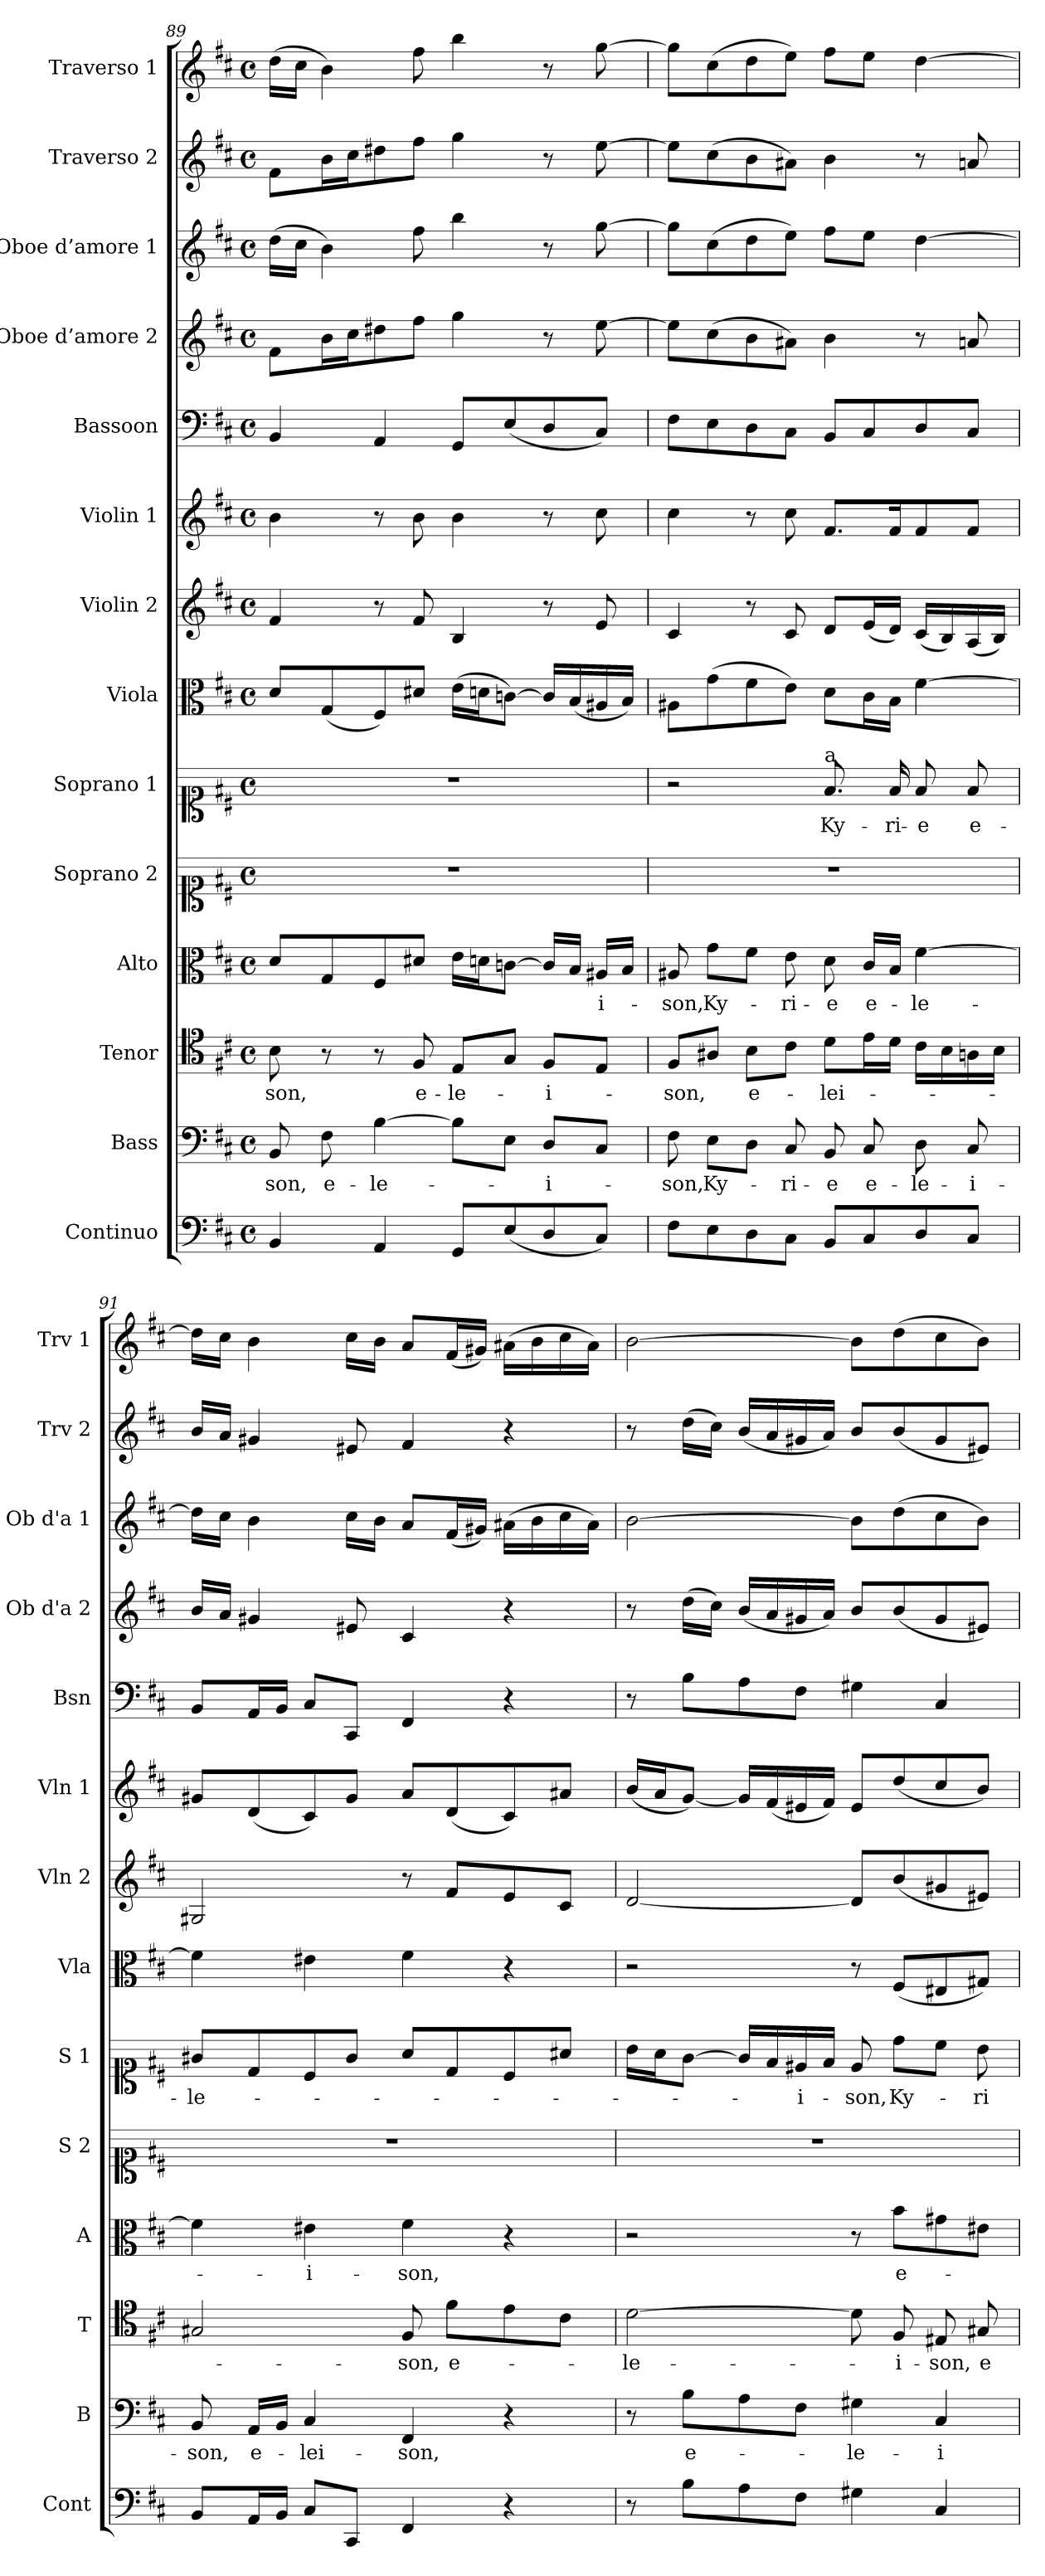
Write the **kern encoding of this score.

**kern	**kern	**text	**kern	**text	**kern	**text	**kern	**kern	**text	**kern	**kern	**kern	**kern	**kern	**kern	**kern	**kern
*part14	*part13	*part13	*part12	*part12	*part11	*part11	*part10	*part9	*part9	*part8	*part7	*part6	*part5	*part4	*part3	*part2	*part1
*staff14	*staff13	*staff13	*staff12	*staff12	*staff11	*staff11	*staff10	*staff9	*staff9	*staff8	*staff7	*staff6	*staff5	*staff4	*staff3	*staff2	*staff1
*I"Continuo	*I"Bass	*	*I"Tenor	*	*I"Alto	*	*I"Soprano 2	*I"Soprano 1	*	*I"Viola	*I"Violin 2	*I"Violin 1	*I"Bassoon	*I"Oboe d’amore 2	*I"Oboe d’amore 1	*I"Traverso 2	*I"Traverso 1
*I'Cont	*I'B	*	*I'T	*	*I'A	*	*I'S 2	*I'S 1	*	*I'Vla	*I'Vln 2	*I'Vln 1	*I'Bsn	*I'Ob d'a 2	*I'Ob d'a 1	*I'Trv 2	*I'Trv 1
*clefF4	*clefF4	*	*clefC4	*	*clefC3	*	*clefC1	*clefC1	*	*clefC3	*clefG2	*clefG2	*clefF4	*clefG2	*clefG2	*clefG2	*clefG2
*k[f#c#]	*k[f#c#]	*	*k[f#c#]	*	*k[f#c#]	*	*k[f#c#]	*k[f#c#]	*	*k[f#c#]	*k[f#c#]	*k[f#c#]	*k[f#c#]	*k[f#c#]	*k[f#c#]	*k[f#c#]	*k[f#c#]
*M4/4	*M4/4	*	*M4/4	*	*M4/4	*	*M4/4	*M4/4	*	*M4/4	*M4/4	*M4/4	*M4/4	*M4/4	*M4/4	*M4/4	*M4/4
*met(c)	*met(c)	*	*met(c)	*	*met(c)	*	*met(c)	*met(c)	*	*met(c)	*met(c)	*met(c)	*met(c)	*met(c)	*met(c)	*met(c)	*met(c)
=89	=89	=89	=89	=89	=89	=89	=89	=89	=89	=89	=89	=89	=89	=89	=89	=89	=89
!	!	!LO:LY:b	!	!LO:LY:b	!	!	!	!	!	!	!	!	!	!	!	!	!
4BB/	8BB/	-son,	8B\	-son,	8d/L	.	1r	1r	.	8d/L	4f#/	4b\	4BB/	8f#\L	(16dd\LL	8f#\L	(16dd\LL
.	.	.	.	.	.	.	.	.	.	.	.	.	.	.	16cc#\JJ	.	16cc#\JJ
!	!	!LO:LY:b	!	!	!	!	!	!	!	!	!	!	!	!	!	!	!
.	8F#\	e-	8r	.	8G/	.	.	.	.	(8G/	.	.	.	16b\L	4b\)	16b\L	4b\)
.	.	.	.	.	.	.	.	.	.	.	.	.	.	16cc#\J	.	16cc#\J	.
!	!	!LO:LY:b	!	!	!	!	!	!	!	!	!	!	!	!	!	!	!
4AA/	[4B\	-le-	8r	.	8F#/	.	.	.	.	8F#/)	8r	8r	4AA/	8dd#X\	.	8dd#X\	.
!	!	!	!	!LO:LY:b	!	!	!	!	!	!	!	!	!	!	!	!	!
.	.	.	8F#/	e-	8d#X/J	.	.	.	.	8d#X/J	8f#/	8b\	.	8ff#\J	8ff#\	8ff#\J	8ff#\
!	!	!	!	!LO:LY:b	!	!	!	!	!	!	!	!	!	!	!	!	!
8GG/L	8B\L]	.	8E/L	-le-	16e\LL	.	.	.	.	(16e\LL	4B/	4b\	8GG/L	4gg\	4bb\	4gg\	4bb\
.	.	.	.	.	16dn\J	.	.	.	.	16dn\J	.	.	.	.	.	.	.
(8E/	8E\J	.	8G/J	.	[8cn\J	.	.	.	.	[8cn\J)	.	.	(8E/	.	.	.	.
!	!	!LO:LY:b	!	!LO:LY:b	!	!	!	!	!	!	!	!	!	!	!	!	!
8D/	8D/L	-i-	8F#/L	-i-	16c/LL]	.	.	.	.	16c/LL]	8r	8r	8D/	8r	8r	8r	8r
.	.	.	.	.	16B/JJ	.	.	.	.	(16B/	.	.	.	.	.	.	.
!	!	!	!	!	!	!LO:LY:b	!	!	!	!	!	!	!	!	!	!	!
8C#/J)	8C#/J	.	8E/J	.	16A#X/LL	-i-	.	.	.	16A#X/	8e/	8cc#\	8C#/J)	[8ee\	[8gg\	[8ee\	[8gg\
.	.	.	.	.	16B/JJ	.	.	.	.	16B/JJ)	.	.	.	.	.	.	.
=90	=90	=90	=90	=90	=90	=90	=90	=90	=90	=90	=90	=90	=90	=90	=90	=90	=90
!	!	!LO:LY:b	!	!LO:LY:b	!	!LO:LY:b	!	!	!	!	!	!	!	!	!	!	!
8F#\L	8F#\	-son,	8F#/L	-son,	8A#X/	-son,	1r	2r	.	8A#X\L	4c#/	4cc#\	8F#\L	8ee\L]	8gg\L]	8ee\L]	8gg\L]
!	!	!LO:LY:b	!	!	!	!LO:LY:b	!	!	!	!	!	!	!	!	!	!	!
8E\	8E\L	Ky-	8A#X/J	.	8g\L	Ky-	.	.	.	(8g\	.	.	8E\	(8cc#\	(8cc#\	(8cc#\	(8cc#\
!	!	!	!	!LO:LY:b	!	!	!	!	!	!	!	!	!	!	!	!	!
8D\	8D\J	.	8B\L	e-	8f#\J	.	.	.	.	8f#\	8r	8r	8D\	8b\	8dd\	8b\	8dd\
!	!	!LO:LY:b	!	!	!	!LO:LY:b	!	!	!	!	!	!	!	!	!	!	!
8C#\J	8C#/	-ri-	8c#\J	.	8e\	-ri-	.	.	.	8e\J)	8c#/	8cc#\	8C#\J	8a#X\J)	8ee\J)	8a#X\J)	8ee\J)
!	!	!	!	!	!	!	!	!LO:TX:a:t=a	!	!	!	!	!	!	!	!	!
!	!	!LO:LY:b	!	!LO:LY:b	!	!LO:LY:b	!	!	!LO:LY:b	!	!	!	!	!	!	!	!
8BB/L	8BB/	-e	8d\L	-lei-	8d\	-e	.	8.f#/	Ky-	8d\L	8d/L	8.f#/L	8BB/L	4b\	8ff#\L	4b\	8ff#\L
!	!	!LO:LY:b	!	!	!	!LO:LY:b	!	!	!	!	!	!	!	!	!	!	!
8C#/	8C#/	e-	16e\L	.	16c#/LL	e-	.	.	.	16c#\L	(16e/L	.	8C#/	.	8ee\J	.	8ee\J
!	!	!	!	!	!	!	!	!	!LO:LY:b	!	!	!	!	!	!	!	!
.	.	.	16d\JJ	.	16B/JJ	.	.	16f#/	-ri-	16B\JJ	16d/JJ)	16f#/K	.	.	.	.	.
!	!	!LO:LY:b	!	!	!	!LO:LY:b	!	!	!LO:LY:b	!	!	!	!	!	!	!	!
8D/	8D\	-le-	16c#\LL	.	[4f#\	-le-	.	8f#/	-e	[4f#\	(16c#/LL	8f#/	8D/	8r	[4dd\	8r	[4dd\
.	.	.	16B\	.	.	.	.	.	.	.	16B/)	.	.	.	.	.	.
!	!	!LO:LY:b	!	!	!	!	!	!	!LO:LY:b	!	!	!	!	!	!	!	!
8C#/J	8C#/	-i-	16An\	.	.	.	.	8f#/	e-	.	(16A/	8f#/J	8C#/J	8an/	.	8an/	.
.	.	.	16B\JJ	.	.	.	.	.	.	.	16B/JJ)	.	.	.	.	.	.
!!LO:PB:g=z
=91	=91	=91	=91	=91	=91	=91	=91	=91	=91	=91	=91	=91	=91	=91	=91	=91	=91
!	!	!LO:LY:b	!	!	!	!	!	!	!LO:LY:b	!	!	!	!	!	!	!	!
8BB/L	8BB/	-son,	2G#X/	.	4f#\]	.	1r	8g#X/L	-le-	4f#\]	2G#X/	8g#X/L	8BB/L	16b/LL	16dd\LL]	16b/LL	16dd\LL]
.	.	.	.	.	.	.	.	.	.	.	.	.	.	16a/JJ	16cc#\JJ	16a/JJ	16cc#\JJ
!	!	!LO:LY:b	!	!	!	!	!	!	!	!	!	!	!	!	!	!	!
16AA/L	16AA/LL	e-	.	.	.	.	.	8d/	.	.	.	(8d/	16AA/L	4g#X/	4b\	4g#X/	4b\
16BB/JJ	16BB/JJ	.	.	.	.	.	.	.	.	.	.	.	16BB/JJ	.	.	.	.
!	!	!LO:LY:b	!	!	!	!LO:LY:b	!	!	!	!	!	!	!	!	!	!	!
8C#/L	4C#/	-lei-	.	.	4e#X\	-i-	.	8c#/	.	4e#X\	.	8c#/)	8C#/L	.	.	.	.
8CC#/J	.	.	.	.	.	.	.	8g#/J	.	.	.	8g#/J	8CC#/J	8e#X/	16cc#\LL	8e#X/	16cc#\LL
.	.	.	.	.	.	.	.	.	.	.	.	.	.	.	16b\JJ	.	16b\JJ
!	!	!LO:LY:b	!	!LO:LY:b	!	!LO:LY:b	!	!	!	!	!	!	!	!	!	!	!
4FF#/	4FF#/	-son,	8F#/	son,	4f#\	-son,	.	8a/L	.	4f#\	8r	8a/L	4FF#/	4c#/	8a/L	4f#/	8a/L
!	!	!	!	!LO:LY:b	!	!	!	!	!	!	!	!	!	!	!	!	!
.	.	.	8f#\L	e-	.	.	.	8d/	.	.	8f#/L	(8d/	.	.	(16f#/L	.	(16f#/L
.	.	.	.	.	.	.	.	.	.	.	.	.	.	.	16g#X/JJ)	.	16g#X/JJ)
4r	4r	.	8e\	.	4r	.	.	8c#/	.	4r	8e/	8c#/)	4r	4r	(16a#X\LL	4r	(16a#X\LL
.	.	.	.	.	.	.	.	.	.	.	.	.	.	.	16b\	.	16b\
.	.	.	8c#\J	.	.	.	.	8a#X/J	.	.	8c#/J	8a#X/J	.	.	16cc#\	.	16cc#\
.	.	.	.	.	.	.	.	.	.	.	.	.	.	.	16a#\JJ)	.	16a#\JJ)
=92	=92	=92	=92	=92	=92	=92	=92	=92	=92	=92	=92	=92	=92	=92	=92	=92	=92
!	!	!	!	!LO:LY:b	!	!	!	!	!	!	!	!	!	!	!	!	!
8r	8r	.	[2d\	-le-	2r	.	1r	16b\LL	.	2r	[2d/	(16b/LL	8r	8r	[2b\	8r	[2b\
.	.	.	.	.	.	.	.	16a\J	.	.	.	16a/J	.	.	.	.	.
!	!	!LO:LY:b	!	!	!	!	!	!	!	!	!	!	!	!	!	!	!
8B\L	8B\L	e-	.	.	.	.	.	[8g\J	.	.	.	[8g/J)	8B\L	(16dd\LL	.	(16dd\LL	.
.	.	.	.	.	.	.	.	.	.	.	.	.	.	16cc#\JJ)	.	16cc#\JJ)	.
8A\	8A\	.	.	.	.	.	.	16g/LL]	.	.	.	16g/LL]	8A\	(16b/LL	.	(16b/LL	.
.	.	.	.	.	.	.	.	16f#/	.	.	.	(16f#/	.	16a/	.	16a/	.
!	!	!	!	!	!	!	!	!	!LO:LY:b	!	!	!	!	!	!	!	!
8F#\J	8F#\J	.	.	.	.	.	.	16e#X/	-i-	.	.	16e#X/	8F#\J	16g#X/	.	16g#X/	.
.	.	.	.	.	.	.	.	16f#/JJ	.	.	.	16f#/JJ)	.	16a/JJ)	.	16a/JJ)	.
!	!	!LO:LY:b	!	!	!	!	!	!	!LO:LY:b	!	!	!	!	!	!	!	!
4G#X\	4G#X\	-le-	8d\]	.	8r	.	.	8e#/	-son,	8r	8d/L]	8e#/L	4G#X\	8b/L	8b\L]	8b/L	8b\L]
!	!	!	!	!LO:LY:b	!	!LO:LY:b	!	!	!LO:LY:b	!	!	!	!	!	!	!	!
.	.	.	8F#/	-i-	8b\L	e-	.	8dd\L	Ky-	(8F#/L	(8b/	(8dd/	.	(8b/	(8dd\	(8b/	(8dd\
!	!	!LO:LY:b	!	!LO:LY:b	!	!	!	!	!	!	!	!	!	!	!	!	!
4C#/	4C#/	-i-	8E#X/	-son,	8g#X\	.	.	8cc#\J	.	8E#X/	8g#X/	8cc#/	4C#/	8g#/	8cc#\	8g#/	8cc#\
!	!	!	!	!LO:LY:b	!	!	!	!	!LO:LY:b	!	!	!	!	!	!	!	!
.	.	.	8G#X/	e-	8e#X\J	.	.	8b\	-ri-	8G#X/J)	8e#X/J)	8b/J)	.	8e#X/J)	8b\J)	8e#X/J)	8b\J)
=	=	=	=	=	=	=	=	=	=	=	=	=	=	=	=	=	=
*-	*-	*-	*-	*-	*-	*-	*-	*-	*-	*-	*-	*-	*-	*-	*-	*-	*-
